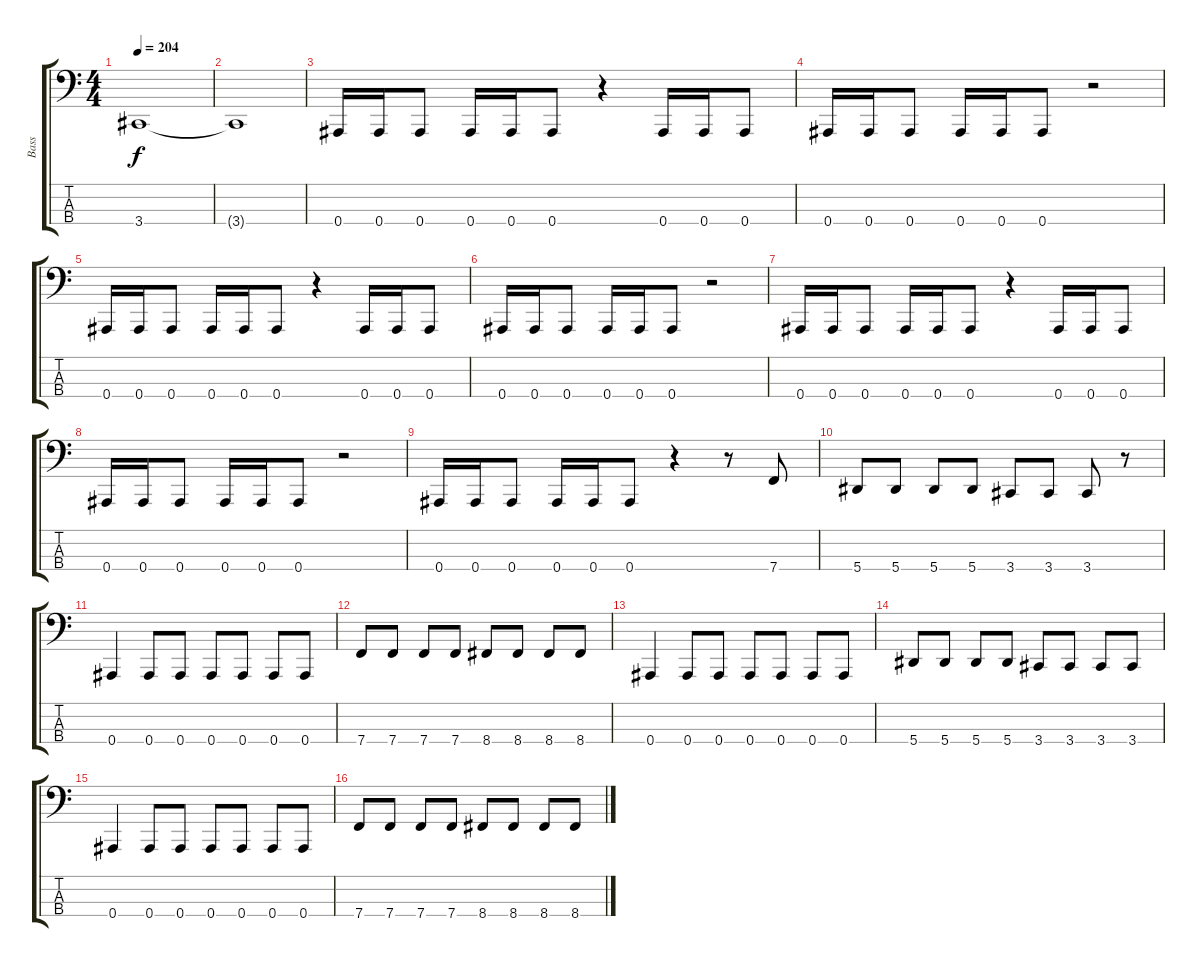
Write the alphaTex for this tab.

\track ("Bass" "Bass") {instrument electricbassfinger}
\staff {score tabs}
\tuning (Eb2 Bb1 F1 Bb0) {hide}
\ts (4 4)
\tempo 204
\clef f4
\ks c
3.4.1{dy f} |
3.4{t}.1 |
0.4.16 0.4.16 0.4.8 0.4.16 0.4.16 0.4.8 r.4 0.4.16 0.4.16 0.4.8 |
0.4.16 0.4.16 0.4.8 0.4.16 0.4.16 0.4.8 r.2 |
0.4.16 0.4.16 0.4.8 0.4.16 0.4.16 0.4.8 r.4 0.4.16 0.4.16 0.4.8 |
0.4.16 0.4.16 0.4.8 0.4.16 0.4.16 0.4.8 r.2 |
0.4.16 0.4.16 0.4.8 0.4.16 0.4.16 0.4.8 r.4 0.4.16 0.4.16 0.4.8 |
0.4.16 0.4.16 0.4.8 0.4.16 0.4.16 0.4.8 r.2 |
0.4.16 0.4.16 0.4.8 0.4.16 0.4.16 0.4.8 r.4 r.8 7.4.8 |
5.4.8 5.4.8 5.4.8 5.4.8 3.4.8 3.4.8 3.4.8 r.8 |
0.4.4 0.4.8 0.4.8 0.4.8 0.4.8 0.4.8 0.4.8 |
7.4.8 7.4.8 7.4.8 7.4.8 8.4.8 8.4.8 8.4.8 8.4.8 |
0.4.4 0.4.8 0.4.8 0.4.8 0.4.8 0.4.8 0.4.8 |
5.4.8 5.4.8 5.4.8 5.4.8 3.4.8 3.4.8 3.4.8 3.4.8 |
0.4.4 0.4.8 0.4.8 0.4.8 0.4.8 0.4.8 0.4.8 |
7.4.8 7.4.8 7.4.8 7.4.8 8.4.8 8.4.8 8.4.8 8.4.8
